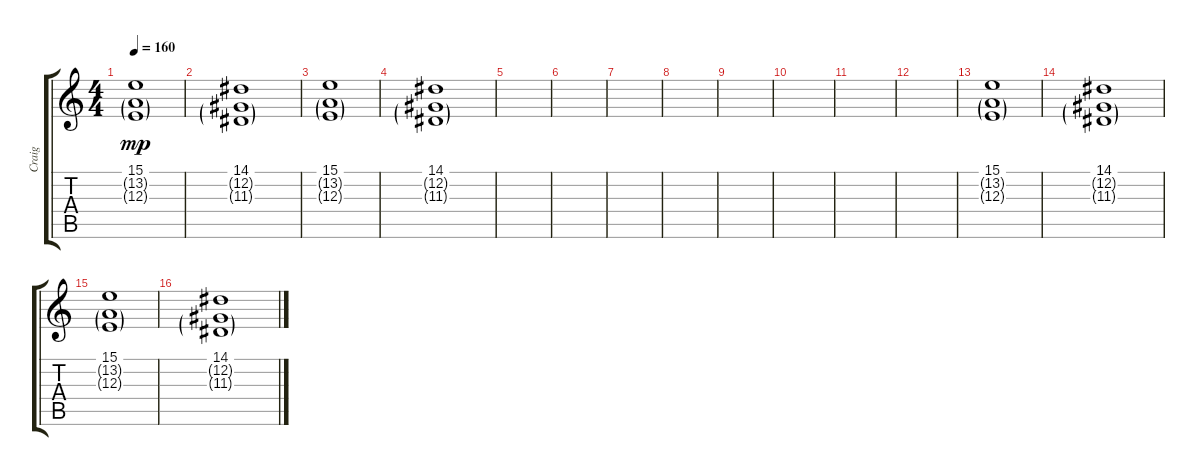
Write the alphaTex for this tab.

\track ("Craig" "Craig") {instrument lead3calliope}
\staff {score tabs}
\tuning (Db4 Ab3 E3 B2 Gb2 B1) {hide}
\ts (4 4)
\tempo 160
\clef g2
\ks c
(15.1 13.2{g} 12.3{g}).1{dy mp} |
(14.1 12.2{g} 11.3{g}).1 |
(15.1 13.2{g} 12.3{g}).1 |
(14.1 12.2{g} 11.3{g}).1 |
|
|
|
|
|
|
|
|
(15.1 13.2{g} 12.3{g}).1 |
(14.1 12.2{g} 11.3{g}).1 |
(15.1 13.2{g} 12.3{g}).1 |
(14.1 12.2{g} 11.3{g}).1
